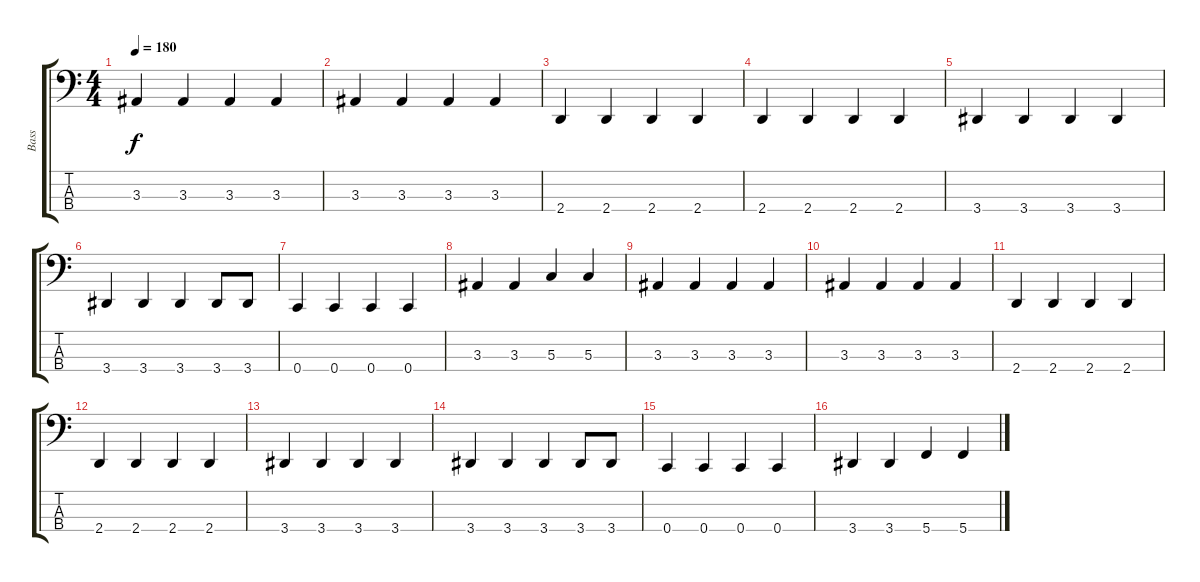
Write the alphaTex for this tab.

\track ("Bass" "Bass") {instrument electricbasspick}
\staff {score tabs}
\tuning (F2 C2 G1 C1) {hide}
\ts (4 4)
\tempo 180
\clef f4
\ks c
3.3.4{dy f} 3.3.4 3.3.4 3.3.4 |
3.3.4 3.3.4 3.3.4 3.3.4 |
2.4.4 2.4.4 2.4.4 2.4.4 |
2.4.4 2.4.4 2.4.4 2.4.4 |
3.4.4 3.4.4 3.4.4 3.4.4 |
3.4.4 3.4.4 3.4.4 3.4.8 3.4.8 |
0.4.4 0.4.4 0.4.4 0.4.4 |
3.3.4 3.3.4 5.3.4 5.3.4 |
3.3.4 3.3.4 3.3.4 3.3.4 |
3.3.4 3.3.4 3.3.4 3.3.4 |
2.4.4 2.4.4 2.4.4 2.4.4 |
2.4.4 2.4.4 2.4.4 2.4.4 |
3.4.4 3.4.4 3.4.4 3.4.4 |
3.4.4 3.4.4 3.4.4 3.4.8 3.4.8 |
0.4.4 0.4.4 0.4.4 0.4.4 |
3.4.4 3.4.4 5.4.4 5.4.4
